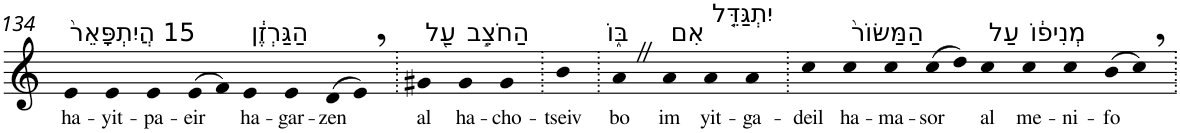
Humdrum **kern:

**kern	**text
*part1	*part1
*staff1	*staff1
*I"Piano	*
*I'Pno	*
!!LO:PB:g=z
*clefG2	*
*k[]	*
=134	=134
!LO:TX:a:t=15 הֲיִתְפָּאֵר֙	!
!	!LO:LY:b
4e	ha-
!	!LO:LY:b
4e	-yit-
!	!LO:LY:b
4e	-pa-
!	!LO:LY:b
(>8e	-eir
8f)	.
!LO:TX:a:t=הַגַּרְזֶ֔ן	!
!	!LO:LY:b
4e	ha-
!	!LO:LY:b
4e	-gar-
!	!LO:LY:b
(>8d	-zen
8e,)	.
=135.	=135.
!LO:TX:a:t=עַ֖ל	!
!	!LO:LY:b
4g#X	al
!LO:TX:a:t=הַחֹצֵ֣ב	!
!	!LO:LY:b
4g#	ha-
!	!LO:LY:b
4g#	-cho-
=136.	=136.
!	!LO:LY:b
4b	-tseiv
=137.	=137.
!LO:TX:a:t=בּ֑וֹ	!
!	!LO:LY:b
4aZ	bo
!LO:TX:a:t=אִם	!
!	!LO:LY:b
4a	im
!LO:TX:a:t=יִתְגַּדֵּ֤ל	!
!	!LO:LY:b
4a	yit-
!	!LO:LY:b
4a	-ga-
=138.	=138.
!	!LO:LY:b
4cc	-deil
!LO:TX:a:t=הַמַּשּׂוֹר֙	!
!	!LO:LY:b
4cc	ha-
!	!LO:LY:b
4cc	-ma-
!	!LO:LY:b
(>8cc	-sor
8dd)	.
!LO:TX:a:t=עַל	!
!	!LO:LY:b
4cc	al
!LO:TX:a:t=מְנִיפ֔וֹ	!
!	!LO:LY:b
4cc	me-
!	!LO:LY:b
4cc	-ni-
!	!LO:LY:b
(>8b	-fo
8cc,)	.
=.	=.
*-	*-
